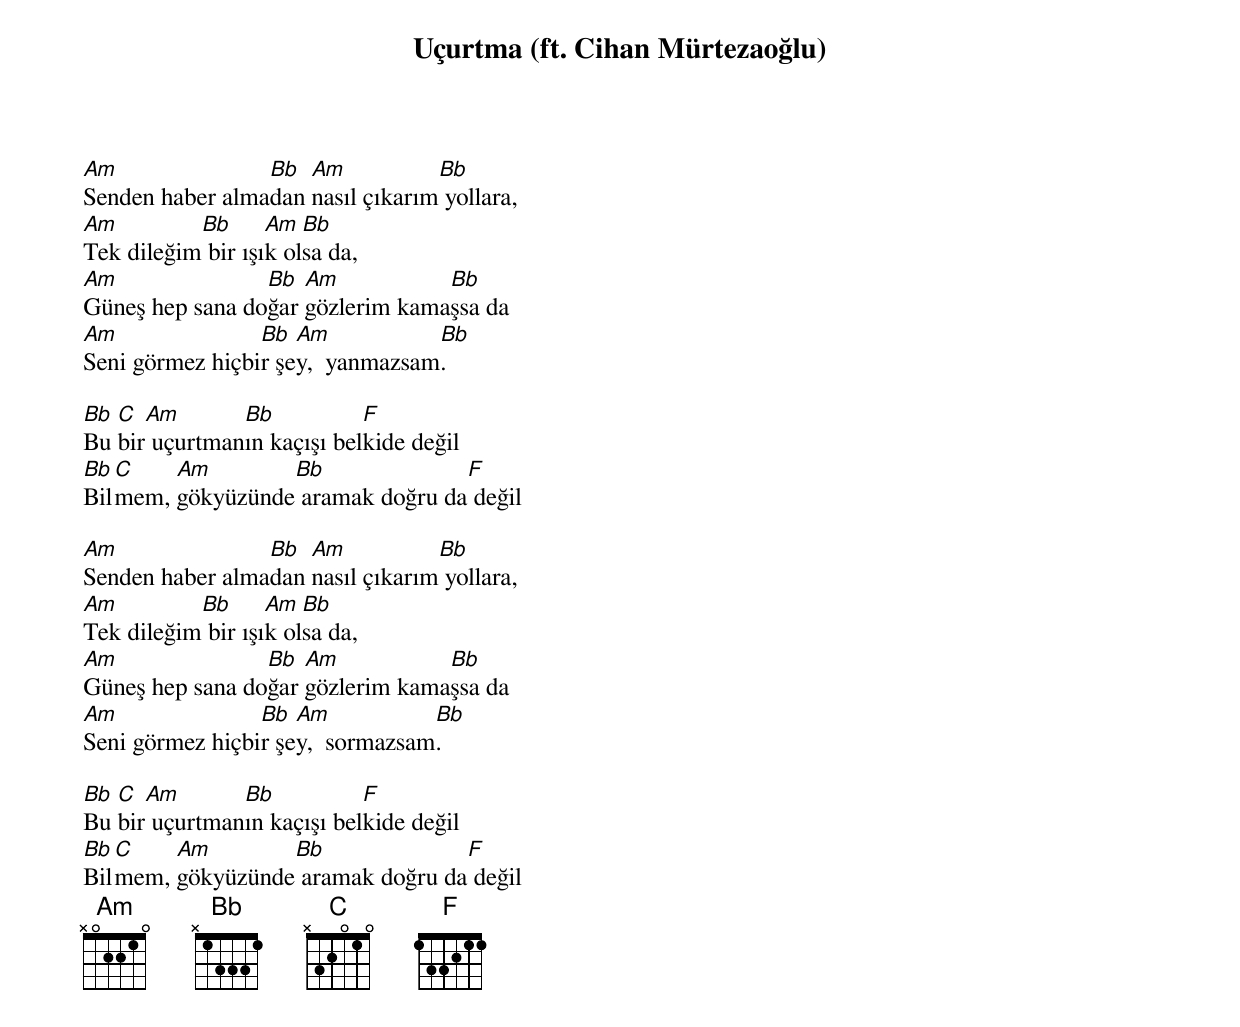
{title: Uçurtma (ft. Cihan Mürtezaoğlu)}
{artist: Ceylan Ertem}

Am               Bb  Am           Bb
Senden haber almadan nasıl çıkarım yollara,
Am         Bb      Am  Bb
Tek dileğim bir ışık olsa da,
Am               Bb  Am           Bb
Güneş hep sana doğar gözlerim kamaşsa da
Am               Bb  Am           Bb
Seni görmez hiçbir şey,  yanmazsam.

Bb C  Am       Bb           F
Bu bir uçurtmanın kaçışı belkide değil
Bb C    Am        Bb              F
Bilmem, gökyüzünde aramak doğru da değil

Am               Bb  Am           Bb
Senden haber almadan nasıl çıkarım yollara,
Am         Bb      Am  Bb
Tek dileğim bir ışık olsa da,
Am               Bb  Am           Bb
Güneş hep sana doğar gözlerim kamaşsa da
Am               Bb  Am           Bb
Seni görmez hiçbir şey,  sormazsam.

Bb C  Am       Bb           F
Bu bir uçurtmanın kaçışı belkide değil
Bb C    Am        Bb              F
Bilmem, gökyüzünde aramak doğru da değil
